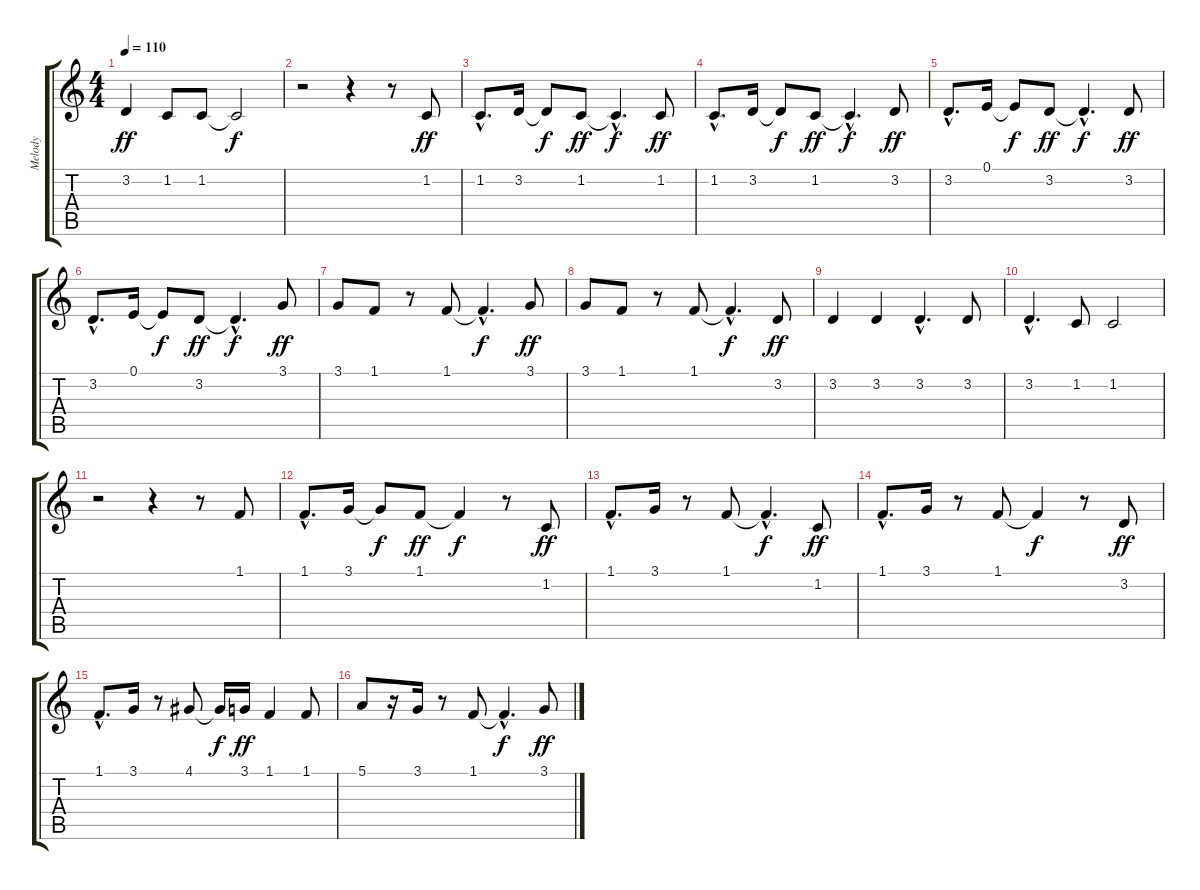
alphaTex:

\track ("Melody" "Melody") {instrument harmonica}
\staff {score tabs}
\tuning (E4 B3 G3 D3 A2 E2) {hide}
\ts (4 4)
\tempo 110
\clef g2
\ks c
3.2.4{dy ff} 1.2.8 1.2.8 1.2{t}.2{dy f} |
r.2 r.4 r.8 1.2.8{dy ff} |
1.2{hac}.8{d} 3.2.16 3.2{t}.8{dy f} 1.2.8{dy ff} 1.2{hac t}.4{d dy f} 1.2.8{dy ff} |
1.2{hac}.8{d} 3.2.16 3.2{t}.8{dy f} 1.2.8{dy ff} 1.2{hac t}.4{d dy f} 3.2.8{dy ff} |
3.2{hac}.8{d} 0.1.16 0.1{t}.8{dy f} 3.2.8{dy ff} 3.2{hac t}.4{d dy f} 3.2.8{dy ff} |
3.2{hac}.8{d} 0.1.16 0.1{t}.8{dy f} 3.2.8{dy ff} 3.2{hac t}.4{d dy f} 3.1.8{dy ff} |
3.1.8 1.1.8 r.8 1.1.8 1.1{hac t}.4{d dy f} 3.1.8{dy ff} |
3.1.8 1.1.8 r.8 1.1.8 1.1{hac t}.4{d dy f} 3.2.8{dy ff} |
3.2.4 3.2.4 3.2{hac}.4{d} 3.2.8 |
3.2{hac}.4{d} 1.2.8 1.2.2 |
r.2 r.4 r.8 1.1.8 |
1.1{hac}.8{d} 3.1.16 3.1{t}.8{dy f} 1.1.8{dy ff} 1.1{t}.4{dy f} r.8 1.2.8{dy ff} |
1.1{hac}.8{d} 3.1.16 r.8 1.1.8 1.1{hac t}.4{d dy f} 1.2.8{dy ff} |
1.1{hac}.8{d} 3.1.16 r.8 1.1.8 1.1{t}.4{dy f} r.8 3.2.8{dy ff} |
1.1{hac}.8{d} 3.1.16 r.8 4.1.8 4.1{t}.16{dy f} 3.1.16{dy ff} 1.1.4 1.1.8 |
5.1.8 r.16 3.1.16 r.8 1.1.8 1.1{hac t}.4{d dy f} 3.1.8{dy ff}
